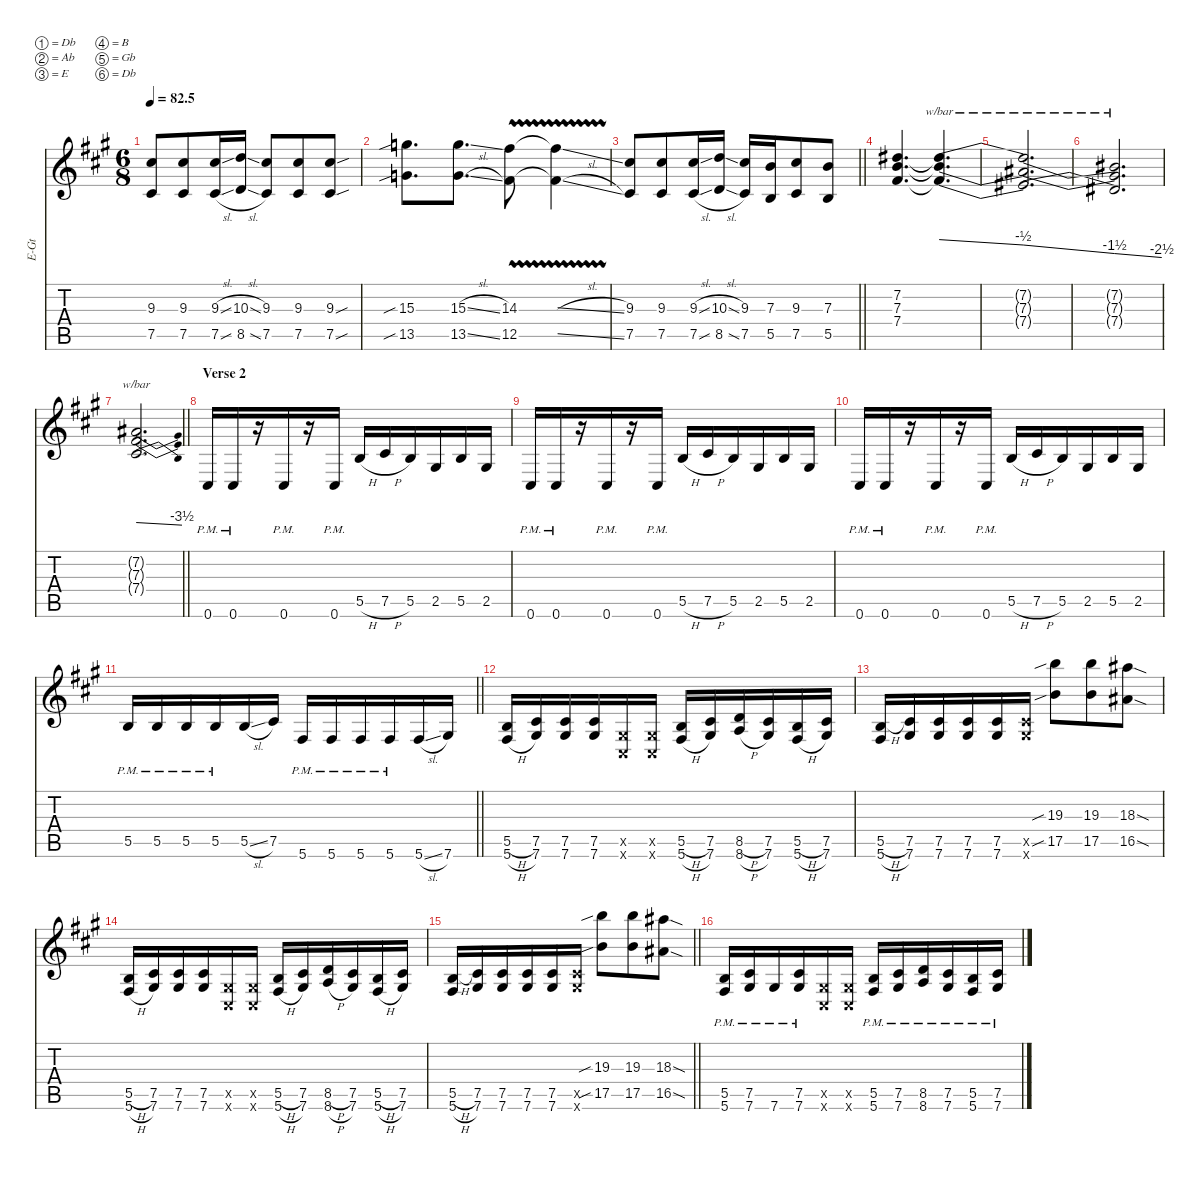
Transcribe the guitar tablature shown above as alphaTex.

\defaultSystemsLayout 4
\hideDynamics
\bracketExtendMode nobrackets
\otherSystemsTrackNameOrientation horizontal
\track ("Guitar1" "E-Gt") {defaultSystemsLayout 4 mute instrument overdrivenguitar}
\staff {score tabs}
\tuning (Db4 Ab3 E3 B2 Gb2 Db2)
\ts (6 8)
\tempo
82.5
\accidentals auto
\clef g2
\ottava regular
\simile none
\ks a
(9.3{acc #} 7.5{acc #}).8{dy f beam Up} (9.3{acc #} 7.5{acc #}).8{beam Up} (9.3{sl acc #} 7.5{sl acc #}).16{beam Up} (10.3{sl acc forcenatural} 8.5{sl acc forcenatural}).16{beam Up} (9.3{acc #} 7.5{acc #}).8{beam Up} (9.3{acc #} 7.5{acc #}).8{beam Up} (9.3{sou acc #} 7.5{sou acc #}).8{beam Up} |
(15.3{sib acc forcenatural} 13.5{sib acc forcenatural}).8{d beam Down} (15.3{sl acc forcenatural} 13.5{sl acc forcenatural}).8{d beam Down} (14.3{vw acc #} 12.5{acc #}).8{beam Down} (14.3{vw sl t acc #} 12.5{sl t acc #}).4{beam Down} |
\barLineRight lightlight
(9.3{acc #} 7.5{acc #}).8{beam Up} (9.3{acc #} 7.5{acc #}).8{beam Up} (9.3{sl acc #} 7.5{sl acc #}).16{beam Up} (10.3{sl acc forcenatural} 8.5{sl acc forcenatural}).16{beam Up} (9.3{acc #} 7.5{acc #}).16{beam Up} (7.3{acc forcenatural} 5.5{acc forcenatural}).16{beam Up} (9.3{acc #} 7.5{acc #}).8{beam Up} (7.3{acc forcenatural} 5.5{acc forcenatural}).8{beam Up} |
(7.3{acc forcenatural} 7.4{acc #} 7.2{acc #}).4{d beam Up} (7.2{t acc #} 7.3{t acc forcenatural} 7.4{t acc #}).4{d tbe (dive default 0 0 60 -2) beam Up} |
(7.4{t acc #} 7.3{t acc forcenatural} 7.2{t acc #}).2{d tbe (dive default 0 -2 60 -6) beam Up} |
(7.4{t acc #} 7.3{t acc forcenatural} 7.2{t acc #}).2{d tbe (dive default 0 -6 60 -10) beam Up} |
\barLineRight lightlight
(7.4{t acc #} 7.3{t acc forcenatural} 7.2{t acc #}).2{d tbe (dive default 0 -10 60 -14) beam Up} |
\section ("" "Verse 2")
0.6{pm acc #}.16{beam Up} 0.6{pm acc #}.16{beam Up} r.16{beam Up} 0.6{pm acc #}.16{beam Up} r.16{beam Up} 0.6{pm acc #}.16{beam Up} 5.5{h acc forcenatural}.16{beam Up} 7.5{h acc #}.16{beam Up} 5.5{acc forcenatural}.16{beam Up} 2.5{acc #}.16{beam Up} 5.5{acc forcenatural}.16{beam Up} 2.5{acc #}.16{beam Up} |
0.6{pm acc #}.16{beam Up} 0.6{pm acc #}.16{beam Up} r.16{beam Up} 0.6{pm acc #}.16{beam Up} r.16{beam Up} 0.6{pm acc #}.16{beam Up} 5.5{h acc forcenatural}.16{beam Up} 7.5{h acc #}.16{beam Up} 5.5{acc forcenatural}.16{beam Up} 2.5{acc #}.16{beam Up} 5.5{acc forcenatural}.16{beam Up} 2.5{acc #}.16{beam Up} |
0.6{pm acc #}.16{beam Up} 0.6{pm acc #}.16{beam Up} r.16{beam Up} 0.6{pm acc #}.16{beam Up} r.16{beam Up} 0.6{pm acc #}.16{beam Up} 5.5{h acc forcenatural}.16{beam Up} 7.5{h acc #}.16{beam Up} 5.5{acc forcenatural}.16{beam Up} 2.5{acc #}.16{beam Up} 5.5{acc forcenatural}.16{beam Up} 2.5{acc #}.16{beam Up} |
\barLineRight lightlight
5.5{pm acc forcenatural}.16{beam Up} 5.5{pm acc forcenatural}.16{beam Up} 5.5{pm acc forcenatural}.16{beam Up} 5.5{pm acc forcenatural}.16{beam Up} 5.5{sl acc forcenatural}.16{beam Up} 7.5{acc #}.16{beam Up} 5.6{pm acc #}.16{beam Up} 5.6{pm acc #}.16{beam Up} 5.6{pm acc #}.16{beam Up} 5.6{pm acc #}.16{beam Up} 5.6{sl acc #}.16{beam Up} 7.6{acc #}.16{beam Up} |
(5.5{h acc forcenatural} 5.6{h acc #}).16{beam Up} (7.5{acc #} 7.6{acc #}).16{beam Up} (7.5{acc #} 7.6{acc #}).16{beam Up} (7.5{acc #} 7.6{acc #}).16{beam Up} (0.6{x acc #} 2.5{x acc #}).16{beam Up} (0.6{x acc #} 2.5{x acc #}).16{beam Up} (5.5{h acc forcenatural} 5.6{h acc #}).16{beam Up} (7.5{acc #} 7.6{acc #}).16{beam Up} (8.5{h acc forcenatural} 8.6{h acc forcenatural}).16{beam Up} (7.5{acc #} 7.6{acc #}).16{beam Up} (5.5{h acc forcenatural} 5.6{h acc #}).16{beam Up} (7.5{acc #} 7.6{acc #}).16{beam Up} |
(5.6{h acc #} 5.5{h acc forcenatural}).16{beam Up} (7.5{acc #} 7.6{acc #}).16{beam Up} (7.5{acc #} 7.6{acc #}).16{beam Up} (7.5{acc #} 7.6{acc #}).16{beam Up} (7.5{acc #} 7.6{acc #}).16{beam Up} (7.6{x acc #} 7.5{x acc #}).16{beam Up} (17.5{sib acc forcenatural} 19.3{sib acc forcenatural}).8{beam Down} (17.5{acc forcenatural} 19.3{acc forcenatural}).8{beam Down} (16.5{sod acc #} 18.3{sod acc #}).8{beam Down} |
(5.5{h acc forcenatural} 5.6{h acc #}).16{beam Up} (7.5{acc #} 7.6{acc #}).16{beam Up} (7.5{acc #} 7.6{acc #}).16{beam Up} (7.5{acc #} 7.6{acc #}).16{beam Up} (0.6{x acc #} 2.5{x acc #}).16{beam Up} (0.6{x acc #} 2.5{x acc #}).16{beam Up} (5.5{h acc forcenatural} 5.6{h acc #}).16{beam Up} (7.5{acc #} 7.6{acc #}).16{beam Up} (8.5{h acc forcenatural} 8.6{h acc forcenatural}).16{beam Up} (7.5{acc #} 7.6{acc #}).16{beam Up} (5.5{h acc forcenatural} 5.6{h acc #}).16{beam Up} (7.5{acc #} 7.6{acc #}).16{beam Up} |
\barLineRight lightlight
(5.6{h acc #} 5.5{h acc forcenatural}).16{beam Up} (7.5{acc #} 7.6{acc #}).16{beam Up} (7.5{acc #} 7.6{acc #}).16{beam Up} (7.5{acc #} 7.6{acc #}).16{beam Up} (7.5{acc #} 7.6{acc #}).16{beam Up} (7.6{x acc #} 7.5{x acc #}).16{beam Up} (17.5{sib acc forcenatural} 19.3{sib acc forcenatural}).8{beam Down} (17.5{acc forcenatural} 19.3{acc forcenatural}).8{beam Down} (16.5{sod acc #} 18.3{sod acc #}).8{beam Down} |
(5.6{pm acc #} 5.5{pm acc forcenatural}).16{beam Up} (7.5{pm acc #} 7.6{pm acc #}).16{beam Up} 7.6{pm acc #}.16{beam Up} (7.6{pm acc #} 7.5{pm acc #}).16{beam Up} (0.6{x acc #} 2.5{x acc #}).16{beam Up} (0.6{x acc #} 2.5{x acc #}).16{beam Up} (5.6{pm acc #} 5.5{pm acc forcenatural}).16{beam Up} (7.6{pm acc #} 7.5{pm acc #}).16{beam Up} (8.5{pm acc forcenatural} 8.6{pm acc forcenatural}).16{beam Up} (7.6{pm acc #} 7.5{pm acc #}).16{beam Up} (5.6{pm acc #} 5.5{pm acc forcenatural}).16{beam Up} (7.5{pm acc #} 7.6{pm acc #}).16{beam Up}
